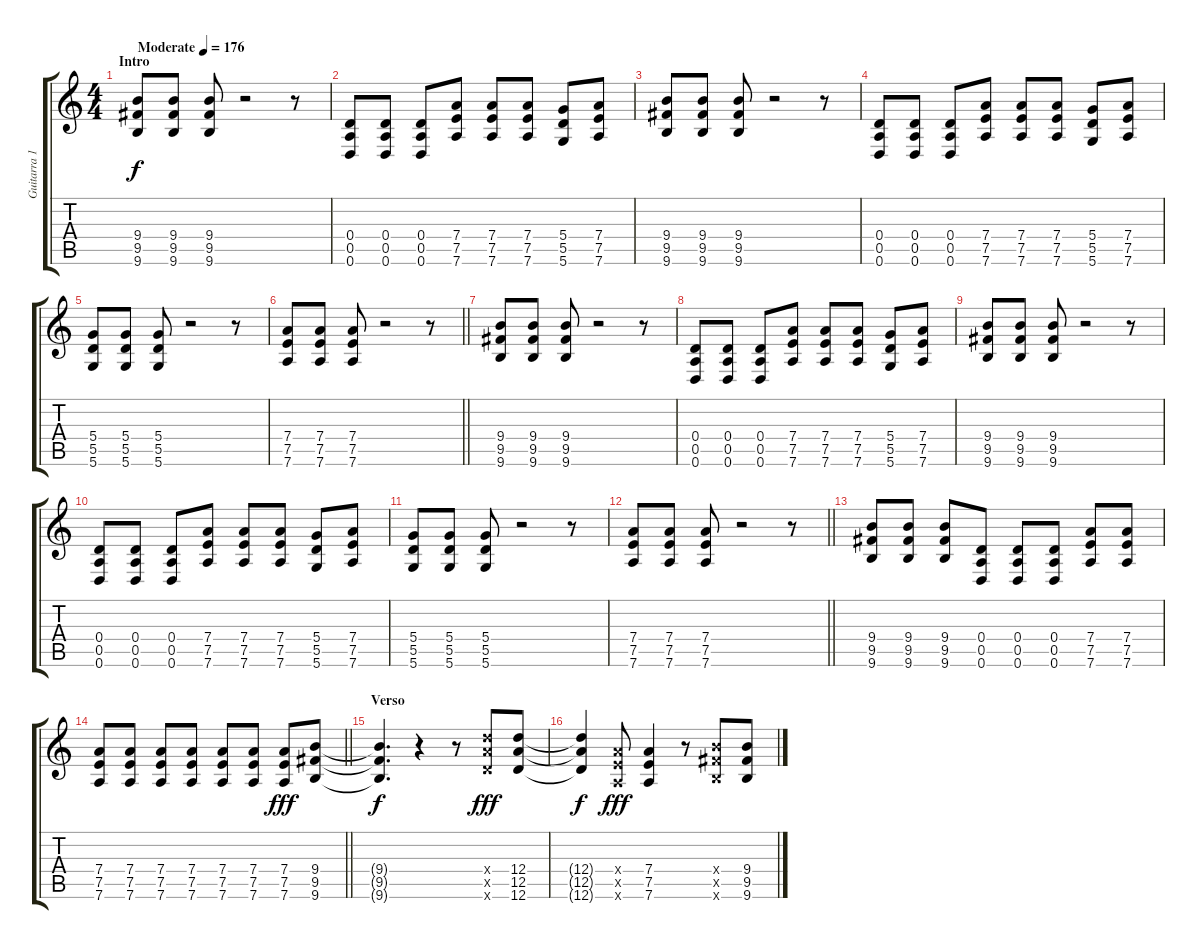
\track ("Guitarra 1" "Guitarra 1") {instrument distortionguitar}
\staff {score tabs}
\tuning (E4 B3 G3 D3 A2 D2) {hide}
\ts (4 4)
\section ("" "Intro")
\tempo (176 "Moderate")
\clef g2
\ks c
(9.4 9.5 9.6).8{dy f instrument distortionguitar} (9.4 9.5 9.6).8 (9.4 9.5 9.6).8 r.2 r.8 |
(0.4 0.5 0.6).8 (0.4 0.5 0.6).8 (0.4 0.5 0.6).8 (7.4 7.5 7.6).8 (7.4 7.5 7.6).8 (7.4 7.5 7.6).8 (5.4 5.5 5.6).8 (7.4 7.5 7.6).8 |
(9.4 9.5 9.6).8 (9.4 9.5 9.6).8 (9.4 9.5 9.6).8 r.2 r.8 |
(0.4 0.5 0.6).8 (0.4 0.5 0.6).8 (0.4 0.5 0.6).8 (7.4 7.5 7.6).8 (7.4 7.5 7.6).8 (7.4 7.5 7.6).8 (5.4 5.5 5.6).8 (7.4 7.5 7.6).8 |
(5.4 5.5 5.6).8 (5.4 5.5 5.6).8 (5.4 5.5 5.6).8 r.2 r.8 |
\barLineRight lightlight
(7.4 7.5 7.6).8 (7.4 7.5 7.6).8 (7.4 7.5 7.6).8 r.2 r.8 |
(9.4 9.5 9.6).8 (9.4 9.5 9.6).8 (9.4 9.5 9.6).8 r.2 r.8 |
(0.4 0.5 0.6).8 (0.4 0.5 0.6).8 (0.4 0.5 0.6).8 (7.4 7.5 7.6).8 (7.4 7.5 7.6).8 (7.4 7.5 7.6).8 (5.4 5.5 5.6).8 (7.4 7.5 7.6).8 |
(9.4 9.5 9.6).8 (9.4 9.5 9.6).8 (9.4 9.5 9.6).8 r.2 r.8 |
(0.4 0.5 0.6).8 (0.4 0.5 0.6).8 (0.4 0.5 0.6).8 (7.4 7.5 7.6).8 (7.4 7.5 7.6).8 (7.4 7.5 7.6).8 (5.4 5.5 5.6).8 (7.4 7.5 7.6).8 |
(5.4 5.5 5.6).8 (5.4 5.5 5.6).8 (5.4 5.5 5.6).8 r.2 r.8 |
\barLineRight lightlight
(7.4 7.5 7.6).8 (7.4 7.5 7.6).8 (7.4 7.5 7.6).8 r.2 r.8 |
(9.4 9.5 9.6).8 (9.4 9.5 9.6).8 (9.4 9.5 9.6).8 (0.4 0.5 0.6).8 (0.4 0.5 0.6).8 (0.4 0.5 0.6).8 (7.4 7.5 7.6).8 (7.4 7.5 7.6).8 |
\barLineRight lightlight
(7.4 7.5 7.6).8 (7.4 7.5 7.6).8 (7.4 7.5 7.6).8 (7.4 7.5 7.6).8 (7.4 7.5 7.6).8 (7.4 7.5 7.6).8 (7.4 7.5 7.6).8{dy fff} (9.4 9.5 9.6).8 |
\section ("" "Verso")
(9.4{t} 9.5{t} 9.6{t}).4{d dy f} r.4 r.8 (12.4{x} 12.5{x} 12.6{x}).8{dy fff} (12.4 12.5 12.6).8 |
(12.4{t} 12.5{t} 12.6{t}).4{dy f} (7.4{x} 7.5{x} 7.6{x}).8{dy fff} (7.4 7.5 7.6).4 r.8 (9.4{x} 9.5{x} 9.6{x}).8 (9.4 9.5 9.6).8
